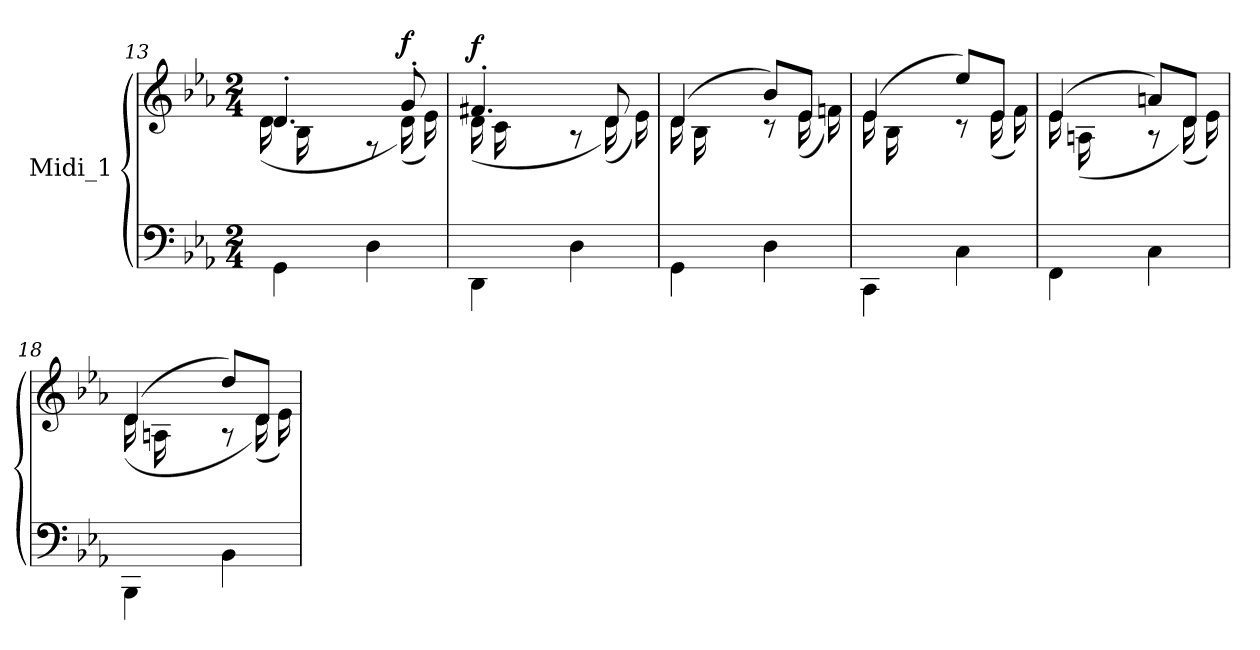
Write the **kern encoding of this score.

**kern	**kern	**dynam
*part1	*part1	*part1
*staff2	*staff1	*staff1/2
*I"Midi_1	*	*
!!LO:LB:g=z
*clefF4	*clefG2	*
*k[b-e-a-]	*k[b-e-a-]	*
*E-:	*E-:	*
*M2/4	*M2/4	*
=13	=13	=13
*^	*^	*
*	*^	*	*	*
8ryy	4GG\	2ryy	4.d'/	(16d\LL	.
.	.	.	.	16B-\	.
16An/	.	.	.	8ryy	.
16G/JJ	.	.	.	.	.
4ryy	4D\	.	.	8r	.
!	!	!	!	!	!LO:DY:a
.	.	.	8g'/	(16d\LL)	f
.	.	.	.	16e-\JJ)	.
*	*v	*v	*	*	*
!!LO:LB:g=z	!!
=14	=14	=14	=14	=14
!	!	!	!	!LO:DY:a
8ryy	4DD\	4.f#X'/	(16d\LL	f
.	.	.	16c\	.
16B-/	.	.	8ryy	.
16An/JJ	.	.	.	.
4ryy	4D\	.	8r	.
.	.	8d/	(16d\LL)	.
.	.	.	16e-\JJ)	.
=15	=15	=15	=15	=15
8ryy	4GG\	(>4d/	16d\LL	.
.	.	.	16B-\	.
16An/	.	.	8ryy	.
16G/JJ	.	.	.	.
4ryy	4D\	8b-/L)	8r	.
.	.	8e-/J	(16e-\LL	.
.	.	.	16fni\JJ)	.
=16	=16	=16	=16	=16
8ryy	4CC\	(>4e-/	16e-\LL	.
.	.	.	16B-\	.
16An/	.	.	8ryy	.
16G/JJ	.	.	.	.
4ryy	4C\	8ee-/L)	8r	.
.	.	8e-/J	(16e-\LL	.
.	.	.	16f\JJ)	.
=17	=17	=17	=17	=17
8ryy	4FF\	(>4e-/	16e-\LL	.
.	.	.	(16An\	.
16G/	.	.	8ryy	.
16F/JJ	.	.	.	.
4ryy	4C\	8an/L)	8r	.
.	.	8d/J	(16d\LL)	.
.	.	.	16e-\JJ)	.
=18	=18	=18	=18	=18
8ryy	4BBB-\	(>4d/	(16d\LL	.
.	.	.	16An\	.
16G/	.	.	8ryy	.
16F/JJ	.	.	.	.
4ryy	4BB-\	8dd/L)	8r	.
.	.	8d/J	(16d\LL)	.
.	.	.	16e-\JJ)	.
*v	*v	*	*	*
*	*v	*v	*
=	=	=
*-	*-	*-
